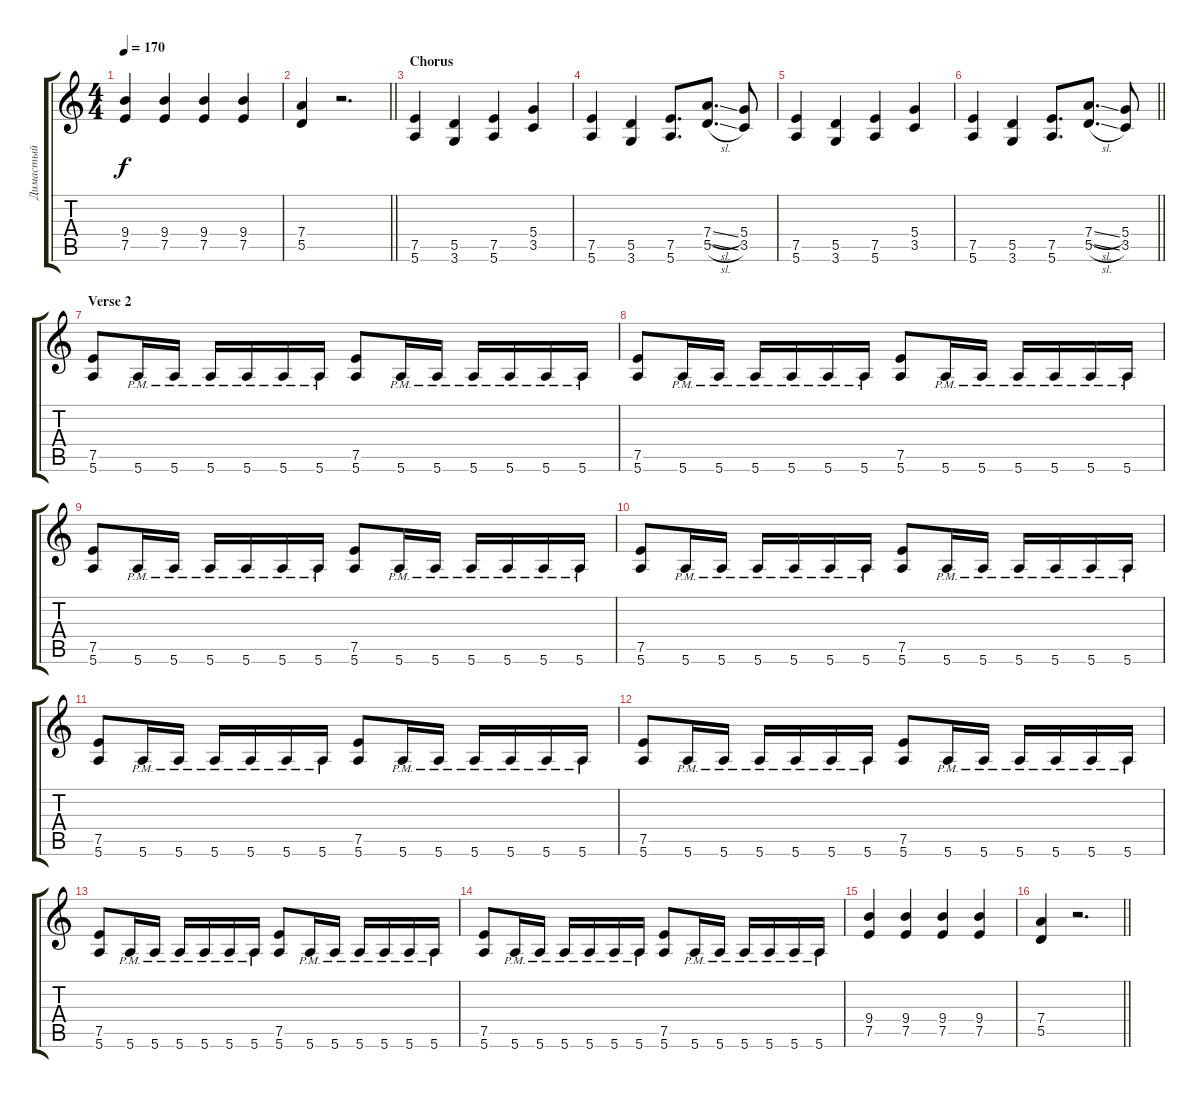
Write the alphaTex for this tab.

\track ("Димастый" "Димастый") {instrument overdrivenguitar}
\staff {score tabs}
\tuning (E4 B3 G3 D3 A2 E2) {hide}
\ts (4 4)
\tempo 170
\clef g2
\ks c
(9.4 7.5).4{dy f} (9.4 7.5).4 (9.4 7.5).4 (9.4 7.5).4 |
\barLineRight lightlight
(7.4 5.5).4 r.2{d} |
\section ("" "Chorus")
(7.5 5.6).4 (5.5 3.6).4 (7.5 5.6).4 (5.4 3.5).4 |
(7.5 5.6).4 (5.5 3.6).4 (7.5 5.6).8{d} (7.4{sl} 5.5{sl}).8{d} (5.4 3.5).8 |
(7.5 5.6).4 (5.5 3.6).4 (7.5 5.6).4 (5.4 3.5).4 |
\barLineRight lightlight
(7.5 5.6).4 (5.5 3.6).4 (7.5 5.6).8{d} (7.4{sl} 5.5{sl}).8{d} (5.4 3.5).8 |
\section ("" "Verse 2")
(7.5 5.6).8 5.6{pm}.16 5.6{pm}.16 5.6{pm}.16 5.6{pm}.16 5.6{pm}.16 5.6{pm}.16 (7.5 5.6).8 5.6{pm}.16 5.6{pm}.16 5.6{pm}.16 5.6{pm}.16 5.6{pm}.16 5.6{pm}.16 |
(7.5 5.6).8 5.6{pm}.16 5.6{pm}.16 5.6{pm}.16 5.6{pm}.16 5.6{pm}.16 5.6{pm}.16 (7.5 5.6).8 5.6{pm}.16 5.6{pm}.16 5.6{pm}.16 5.6{pm}.16 5.6{pm}.16 5.6{pm}.16 |
(7.5 5.6).8 5.6{pm}.16 5.6{pm}.16 5.6{pm}.16 5.6{pm}.16 5.6{pm}.16 5.6{pm}.16 (7.5 5.6).8 5.6{pm}.16 5.6{pm}.16 5.6{pm}.16 5.6{pm}.16 5.6{pm}.16 5.6{pm}.16 |
(7.5 5.6).8 5.6{pm}.16 5.6{pm}.16 5.6{pm}.16 5.6{pm}.16 5.6{pm}.16 5.6{pm}.16 (7.5 5.6).8 5.6{pm}.16 5.6{pm}.16 5.6{pm}.16 5.6{pm}.16 5.6{pm}.16 5.6{pm}.16 |
(7.5 5.6).8 5.6{pm}.16 5.6{pm}.16 5.6{pm}.16 5.6{pm}.16 5.6{pm}.16 5.6{pm}.16 (7.5 5.6).8 5.6{pm}.16 5.6{pm}.16 5.6{pm}.16 5.6{pm}.16 5.6{pm}.16 5.6{pm}.16 |
(7.5 5.6).8 5.6{pm}.16 5.6{pm}.16 5.6{pm}.16 5.6{pm}.16 5.6{pm}.16 5.6{pm}.16 (7.5 5.6).8 5.6{pm}.16 5.6{pm}.16 5.6{pm}.16 5.6{pm}.16 5.6{pm}.16 5.6{pm}.16 |
(7.5 5.6).8 5.6{pm}.16 5.6{pm}.16 5.6{pm}.16 5.6{pm}.16 5.6{pm}.16 5.6{pm}.16 (7.5 5.6).8 5.6{pm}.16 5.6{pm}.16 5.6{pm}.16 5.6{pm}.16 5.6{pm}.16 5.6{pm}.16 |
(7.5 5.6).8 5.6{pm}.16 5.6{pm}.16 5.6{pm}.16 5.6{pm}.16 5.6{pm}.16 5.6{pm}.16 (7.5 5.6).8 5.6{pm}.16 5.6{pm}.16 5.6{pm}.16 5.6{pm}.16 5.6{pm}.16 5.6{pm}.16 |
(9.4 7.5).4 (9.4 7.5).4 (9.4 7.5).4 (9.4 7.5).4 |
\barLineRight lightlight
(7.4 5.5).4 r.2{d}
